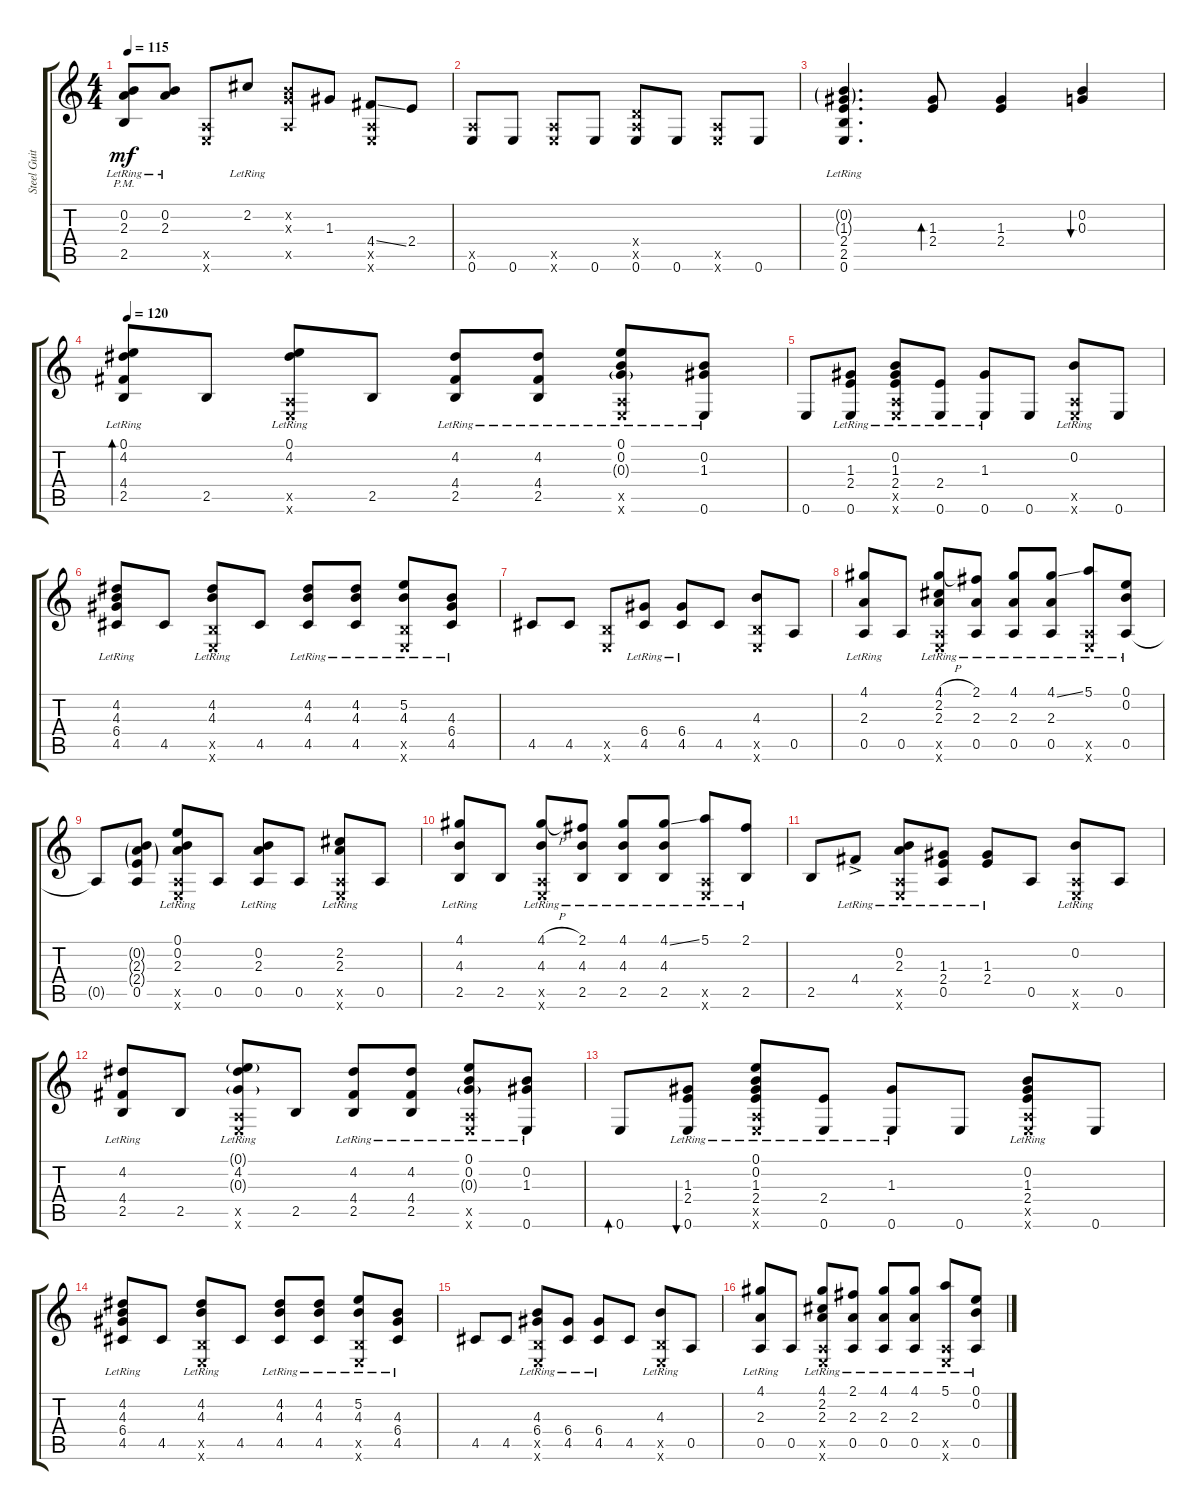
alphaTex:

\track ("Steel Guitar" "Steel Guit") {instrument acousticguitarsteel}
\staff {score tabs}
\tuning (E4 B3 G3 D3 A2 E2) {hide}
\ts (4 4)
\tempo 115
\clef g2
\ks c
(0.2{lr t} 2.3{lr t} 2.5{pm t}).8{dy mf} (0.2{lr} 2.3).8 (0.5{x} 0.6{x}).8 2.2{lr}.8 (0.2{x} 0.3{x} 0.5{x}).8 1.3.8 (4.4{ss} 0.5{x} 0.6{x}).8 2.4.8 |
(0.5{x} 0.6).8 0.6.8 (0.5{x} 0.6{x}).8 0.6.8 (0.4{x} 0.5{x} 0.6).8 0.6.8 (0.5{x} 0.6{x}).8 0.6.8 |
(0.2{g lr} 1.3{g lr} 2.4{lr} 2.5{lr} 0.6{lr}).4{d} (1.3 2.4).8{bd 120} (1.3 2.4).4 (0.2 0.3).4{bu 30} |
\tempo 120
(0.1{lr} 4.2{lr} 4.4{lr} 2.5).8{bd 120} 2.5.8 (0.1{lr} 4.2{lr} 0.5{x} 0.6{x}).8 2.5.8 (4.2{lr} 4.4{lr} 2.5).8 (4.2{lr} 4.4{lr} 2.5).8 (0.1{lr} 0.2{lr} 0.3{g lr} 0.5{x} 0.6{x}).8 (0.2{lr} 1.3{lr} 0.6).8 |
0.6.8 (1.3{lr} 2.4{lr} 0.6).8 (0.2{lr} 1.3{lr} 2.4{lr} 0.5{x} 0.6{x}).8 (2.4{lr} 0.6).8 (1.3{lr} 0.6).8 0.6.8 (0.2{lr} 0.5{x} 0.6{x}).8 0.6.8 |
(4.2{lr} 4.3{lr} 6.4{lr} 4.5).8 4.5.8 (4.2{lr} 4.3{lr} 2.5{x} 0.6{x}).8 4.5.8 (4.2{lr} 4.3{lr} 4.5).8 (4.2{lr} 4.3{lr} 4.5).8 (5.2{lr} 4.3{lr} 2.5{x} 0.6{x}).8 (4.3{lr} 6.4 4.5).8 |
4.5.8 4.5.8 (2.5{x} 0.6{x}).8 (6.4{lr} 4.5).8 (6.4{lr} 4.5).8 4.5.8 (4.3 2.5{x} 0.6{x}).8 0.5.8 |
(4.1{lr} 2.3{lr} 0.5).8 0.5.8 (4.1{h lr} 2.2{lr} 2.3{lr} 0.5{x} 0.6{x}).8 (2.1{lr} 2.3{lr} 0.5).8 (4.1{lr} 2.3{lr} 0.5).8 (4.1{ss lr} 2.3{lr} 0.5).8 (5.1{lr} 0.5{x} 0.6{x}).8 (0.1{lr} 0.2{lr} 0.5).8 |
0.5{t}.8 (0.2{g} 2.3{g} 2.4{g} 0.5).8 (0.1{lr} 0.2{lr} 2.3{lr} 0.5{x} 0.6{x}).8 0.5.8 (0.2{lr} 2.3{lr} 0.5).8 0.5.8 (2.2{lr} 2.3{lr} 0.5{x} 0.6{x}).8 0.5.8 |
(4.1{lr} 4.3{lr} 2.5).8 2.5.8 (4.1{h lr} 4.3{lr} 0.5{x} 0.6{x}).8 (2.1{lr} 4.3{lr} 2.5).8 (4.1{lr} 4.3{lr} 2.5).8 (4.1{ss lr} 4.3{lr} 2.5).8 (5.1{lr} 0.5{x} 0.6{x}).8 (2.1{lr} 2.5).8 |
2.5.8 4.4{ac lr}.8 (0.2{lr} 2.3{lr} 0.5{x} 0.6{x}).8 (1.3{lr} 2.4{lr} 0.5).8 (1.3{lr} 2.4{lr}).8 0.5.8 (0.2{lr} 0.5{x} 0.6{x}).8 0.5.8 |
(4.2{lr} 4.4{lr} 2.5).8 2.5.8 (0.1{g lr} 4.2{lr} 0.3{g lr} 0.5{x} 0.6{x}).8 2.5.8 (4.2{lr} 4.4{lr} 2.5).8 (4.2{lr} 4.4{lr} 2.5).8 (0.1{lr} 0.2{lr} 0.3{g lr} 0.5{x} 0.6{x}).8 (0.2{lr} 1.3{lr} 0.6).8 |
0.6.8{bd 30} (1.3{lr} 2.4{lr} 0.6).8{bu 30} (0.1 0.2{lr} 1.3{lr} 2.4{lr} 0.5{x} 0.6{x}).8 (2.4{lr} 0.6).8 (1.3{lr} 0.6).8 0.6.8 (0.2{lr} 1.3 2.4 0.5{x} 0.6{x}).8 0.6.8 |
(4.2{lr} 4.3{lr} 6.4{lr} 4.5).8 4.5.8 (4.2{lr} 4.3{lr} 2.5{x} 0.6{x}).8 4.5.8 (4.2{lr} 4.3 4.5).8 (4.2{lr} 4.3 4.5).8 (5.2{lr} 4.3{lr} 2.5{x} 0.6{x}).8 (4.3{lr} 6.4 4.5).8 |
4.5.8 4.5.8 (4.3{lr} 6.4{lr} 2.5{x} 0.6{x}).8 (6.4{lr} 4.5).8 (6.4{lr} 4.5).8 4.5.8 (4.3{lr} 2.5{x} 0.6{x}).8 0.5.8 |
(4.1 2.3{lr} 0.5).8 0.5.8 (4.1{lr} 2.2{lr} 2.3{lr} 0.5{x} 0.6{x}).8 (2.1{lr} 2.3{lr} 0.5).8 (4.1{lr} 2.3{lr} 0.5).8 (4.1{lr} 2.3{lr} 0.5).8 (5.1{lr} 0.5{x} 0.6{x}).8 (0.1{lr} 0.2{lr} 0.5).8
